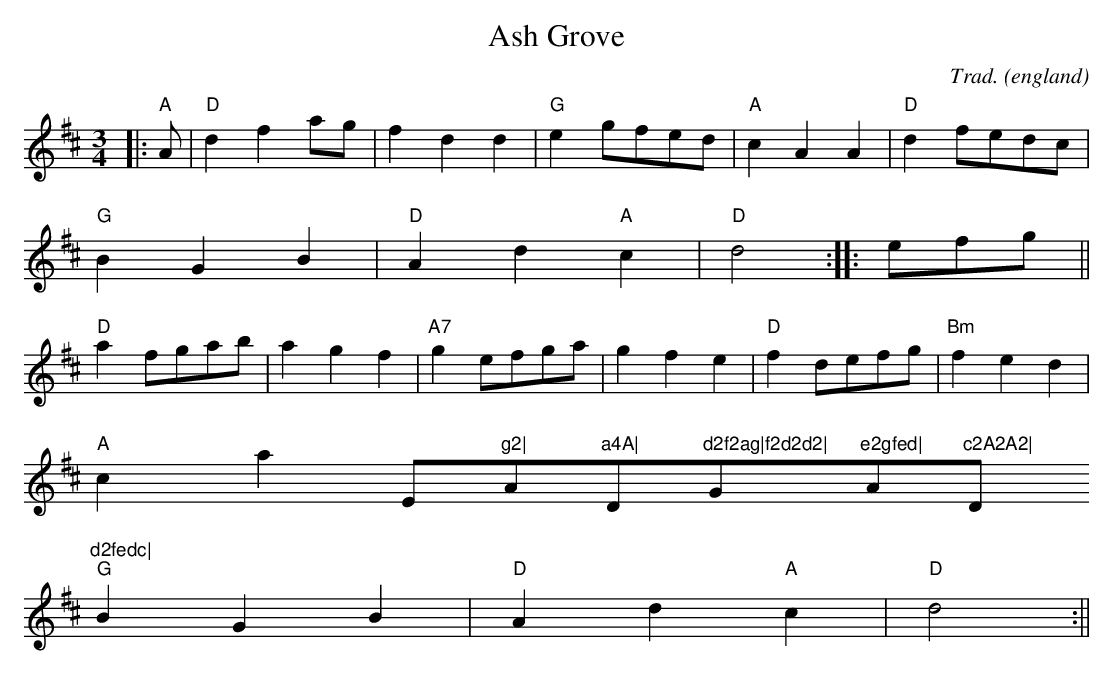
X:1
T:Ash Grove
O:england
M:3/4
L:1/8
C:Trad.
K:D
|:"A"A|"D"d2f2ag|f2d2d2|"G"e2gfed|"A"c2A2A2|"D"d2fedc|
"G"B2G2B2|"D"A2d2"A"c2|"D"d4:||:efg||
"D"a2fgab|a2g2f2|"A7"g2efga|g2f2e2|"D"f2defg|"Bm"f2e2d2|
"A"c2a2^"E"g2|"A"a4A|"D"d2f2ag|f2d2d2|"G"e2gfed|"A"c2A2A2|"D"d2fedc|
"G"B2G2B2|"D"A2d2"A"c2|"D"d4:||
